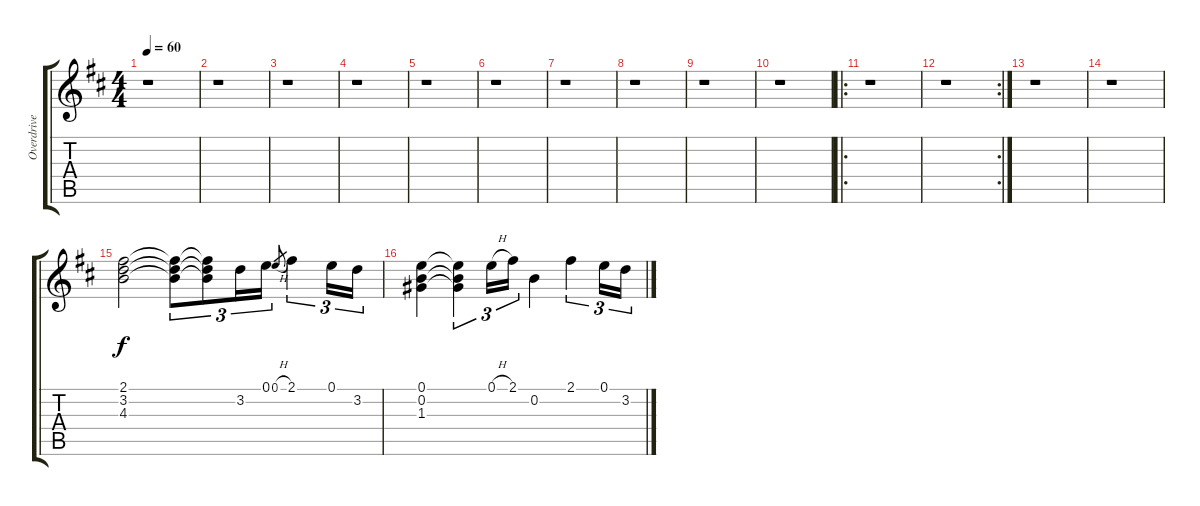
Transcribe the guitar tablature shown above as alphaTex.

\track ("Overdrive" "Overdrive") {instrument distortionguitar}
\staff {score tabs}
\tuning (E4 B3 G3 D3 A2 E2) {hide}
\ts (4 4)
\tempo 60
\clef g2
\ks d
r.1{dy f instrument distortionguitar} |
r.1 |
r.1 |
r.1 |
r.1 |
r.1 |
r.1 |
r.1 |
r.1 |
r.1 |
\ro
r.1 |
\rc 2
r.1 |
r.1 |
r.1 |
(2.1 3.2 4.3).2 (2.1{t} 3.2{t} 4.3{t}).8{tu (3 2)} (2.1{t} 3.2{t} 4.3{t}).8{tu (3 2)} 3.2.16{tu (3 2)} 0.1.16{tu (3 2)} 0.1{h}.8{gr} 2.1.4{tu (3 2)} 0.1.16{tu (3 2)} 3.2.16{tu (3 2)} |
(0.1 0.2 1.3).4 (0.1{t} 0.2{t} 1.3{t}).4{tu (3 2)} 0.1{h}.16{tu (3 2)} 2.1.16{tu (3 2)} 0.2.4 2.1.4{tu (3 2)} 0.1.16{tu (3 2)} 3.2.16{tu (3 2)}
